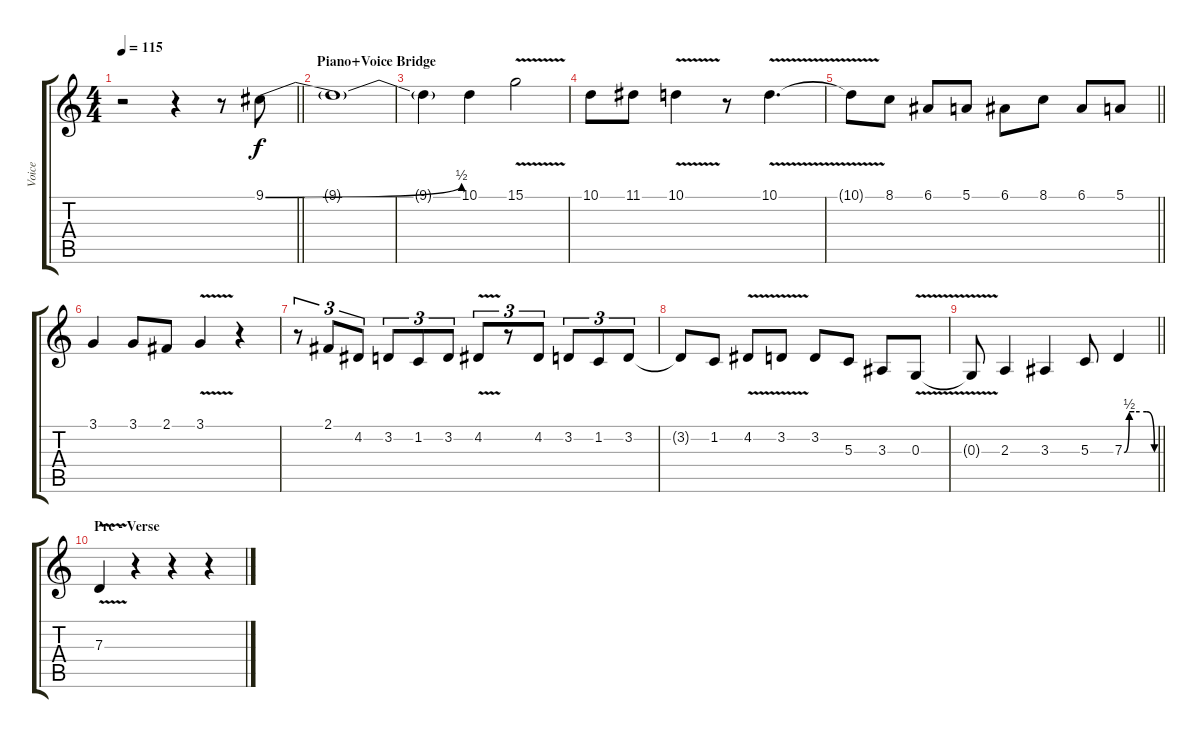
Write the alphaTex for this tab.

\track ("Voice" "Voice") {instrument violin}
\staff {score tabs}
\tuning (E4 B3 G3 D3 A2 E2) {hide}
\ts (4 4)
\tempo 115
\clef g2
\barLineRight lightlight
\ks c
r.2{dy f} r.4 r.8 9.1{be (bend 0 0 60 2)}.8 |
\section ("" "Piano+Voice Bridge")
9.1{t}.1 |
9.1{t}.4 10.1.4 15.1{v}.2 |
10.1.8 11.1.8 10.1{v}.4 r.8 10.1{v}.4{d} |
\barLineRight lightlight
10.1{t}.8 8.1.8 6.1.8 5.1.8 6.1.8 8.1.8 6.1.8 5.1.8 |
3.1.4 3.1.8 2.1.8 3.1{v}.4 r.4 |
r.8{tu (3 2)} 2.1.8{tu (3 2)} 4.2.8{tu (3 2)} 3.2.8{tu (3 2)} 1.2.8{tu (3 2)} 3.2.8{tu (3 2)} 4.2{v}.8{tu (3 2)} r.8{tu (3 2)} 4.2.8{tu (3 2)} 3.2.8{tu (3 2)} 1.2.8{tu (3 2)} 3.2.8{tu (3 2)} |
3.2{t}.8 1.2.8 4.2{v}.8 3.2{v}.8 3.2.8 5.3.8 3.3.8 0.3{v}.8 |
\barLineRight lightlight
0.3{t}.8 2.3.4 3.3.4 5.3.8 7.3{be (custom 0 0 10 2 20 2 45 2 60 0)}.4 |
\section ("" "Pre - Verse")
7.3{v}.4 r.4 r.4 r.4
